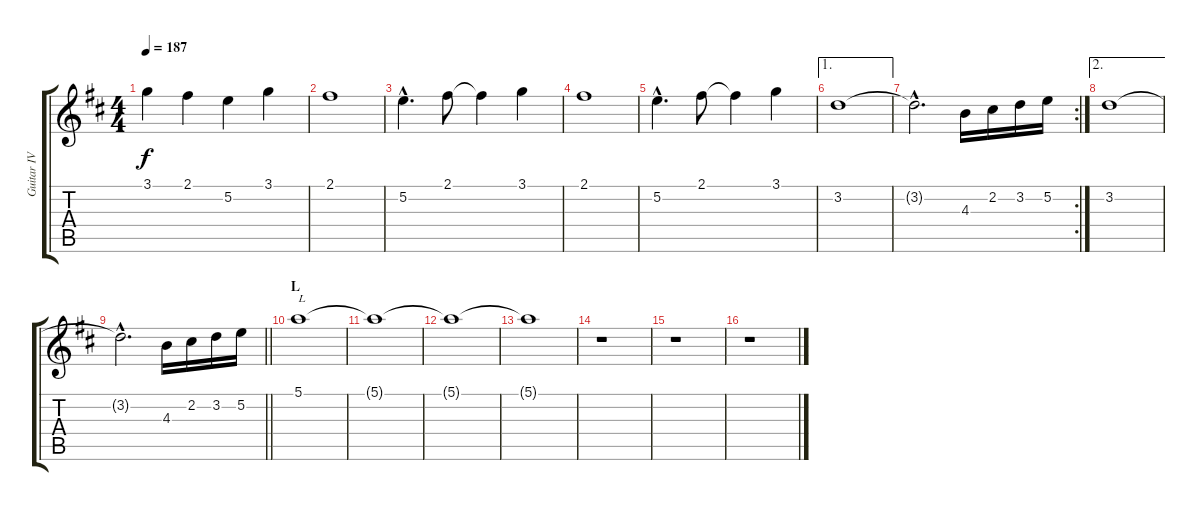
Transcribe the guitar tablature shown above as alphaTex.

\track ("Guitar IV" "Guitar IV") {instrument overdrivenguitar}
\staff {score tabs}
\tuning (E4 B3 G3 D3 A2 E2) {hide}
\ts (4 4)
\tempo 187
\clef g2
\ks d
3.1.4{dy f} 2.1.4 5.2.4 3.1.4 |
2.1.1 |
5.2{hac}.4{d} 2.1.8 2.1{t}.4 3.1.4 |
2.1.1 |
5.2{hac}.4{d} 2.1.8 2.1{t}.4 3.1.4 |
\ae 1
3.2.1 |
\rc 2
3.2{hac t}.2{d} 4.3.16 2.2.16 3.2.16 5.2.16 |
\ae 2
3.2.1 |
\barLineRight lightlight
3.2{hac t}.2{d} 4.3.16 2.2.16 3.2.16 5.2.16 |
\section ("" "L")
5.1.1{txt "L"} |
5.1{t}.1 |
5.1{t}.1 |
5.1{t}.1 |
r.1 |
r.1 |
r.1
